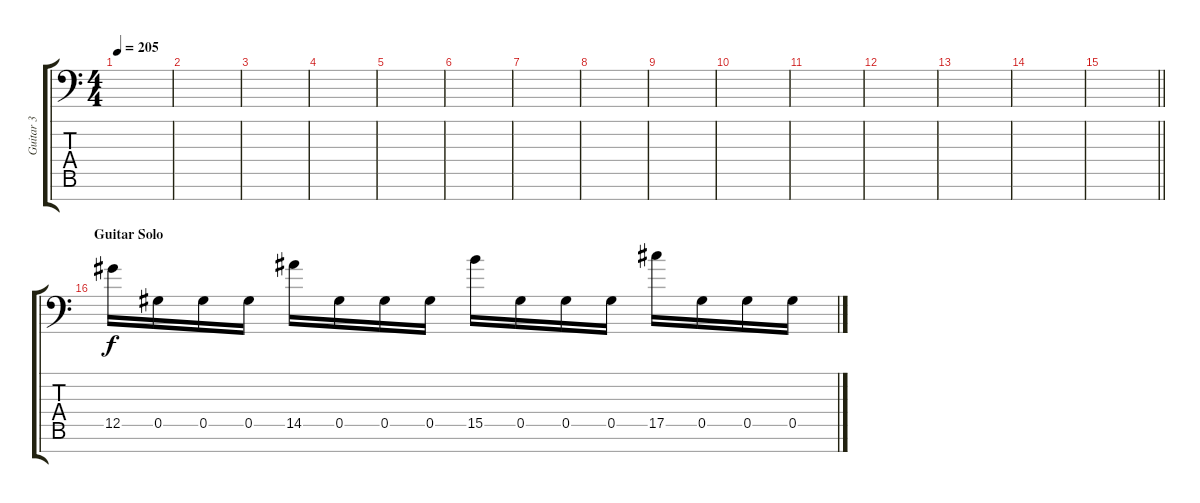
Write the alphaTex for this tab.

\track ("Guitar 3" "Guitar 3") {instrument distortionguitar}
\staff {score tabs}
\tuning (Eb4 Bb3 Gb3 Db3 Ab2 Eb2 Ab1) {hide}
\ts (4 4)
\tempo 205
\clef f4
\ks c
|
|
|
|
|
|
|
|
|
|
|
|
|
|
\barLineRight lightlight
|
\section ("" "Guitar Solo")
12.5.16 0.5.16 0.5.16 0.5.16 14.5.16 0.5.16 0.5.16 0.5.16 15.5.16 0.5.16 0.5.16 0.5.16 17.5.16 0.5.16 0.5.16 0.5.16
